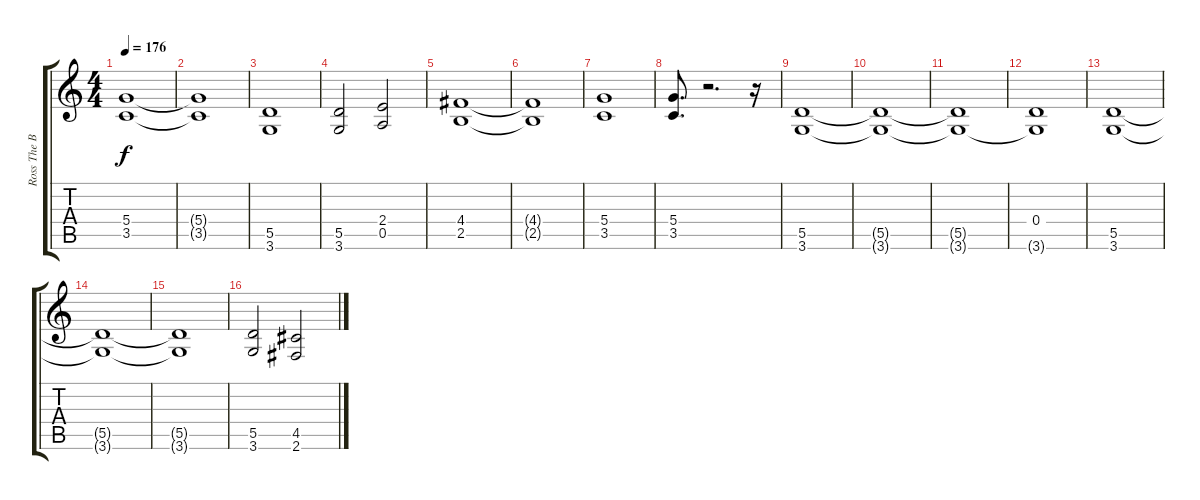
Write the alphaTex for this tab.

\track ("Ross The Boss-Rhythm" "Ross The B") {instrument distortionguitar}
\staff {score tabs}
\tuning (E4 B3 G3 D3 A2 E2) {hide}
\ts (4 4)
\tempo 176
\clef g2
\ks c
(5.4 3.5).1{dy f} |
(5.4{t} 3.5{t}).1 |
(5.5 3.6).1 |
(5.5 3.6).2 (2.4 0.5).2 |
(4.4 2.5).1 |
(4.4{t} 2.5{t}).1 |
(5.4 3.5).1 |
(5.4 3.5).8{d} r.2{d} r.16 |
(5.5 3.6).1 |
(5.5{t} 3.6{t}).1 |
(5.5{t} 3.6{t}).1 |
(0.4 3.6{t}).1 |
(5.5 3.6).1 |
(5.5{t} 3.6{t}).1 |
(5.5{t} 3.6{t}).1 |
(5.5 3.6).2 (4.5 2.6).2
